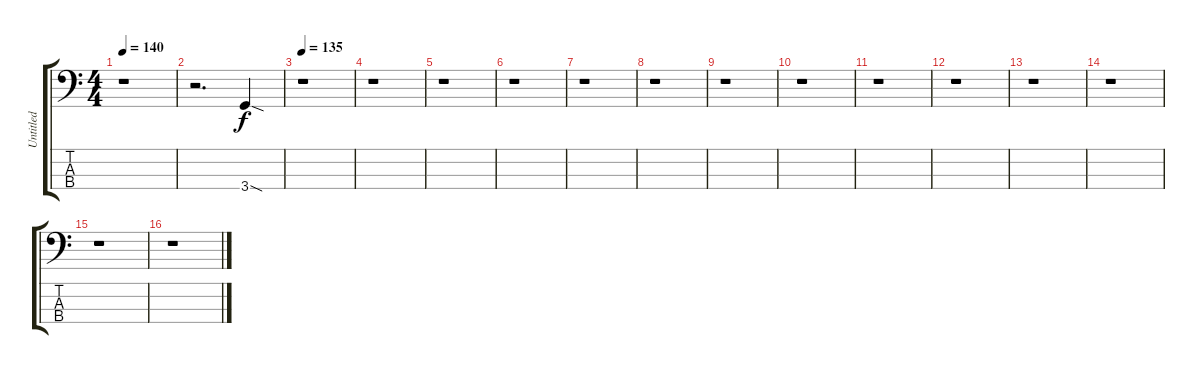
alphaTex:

\track ("Untitled" "Untitled") {instrument electricbassfinger}
\staff {score tabs}
\tuning (G2 D2 A1 E1) {hide}
\ts (4 4)
\tempo 140
\clef f4
\ks c
r.1{dy f instrument electricbassfinger} |
r.2{d} 3.4{sod}.4 |
\tempo 135
r.1 |
r.1 |
r.1 |
r.1 |
r.1 |
r.1 |
r.1 |
r.1 |
r.1 |
r.1 |
r.1 |
r.1 |
r.1 |
r.1
